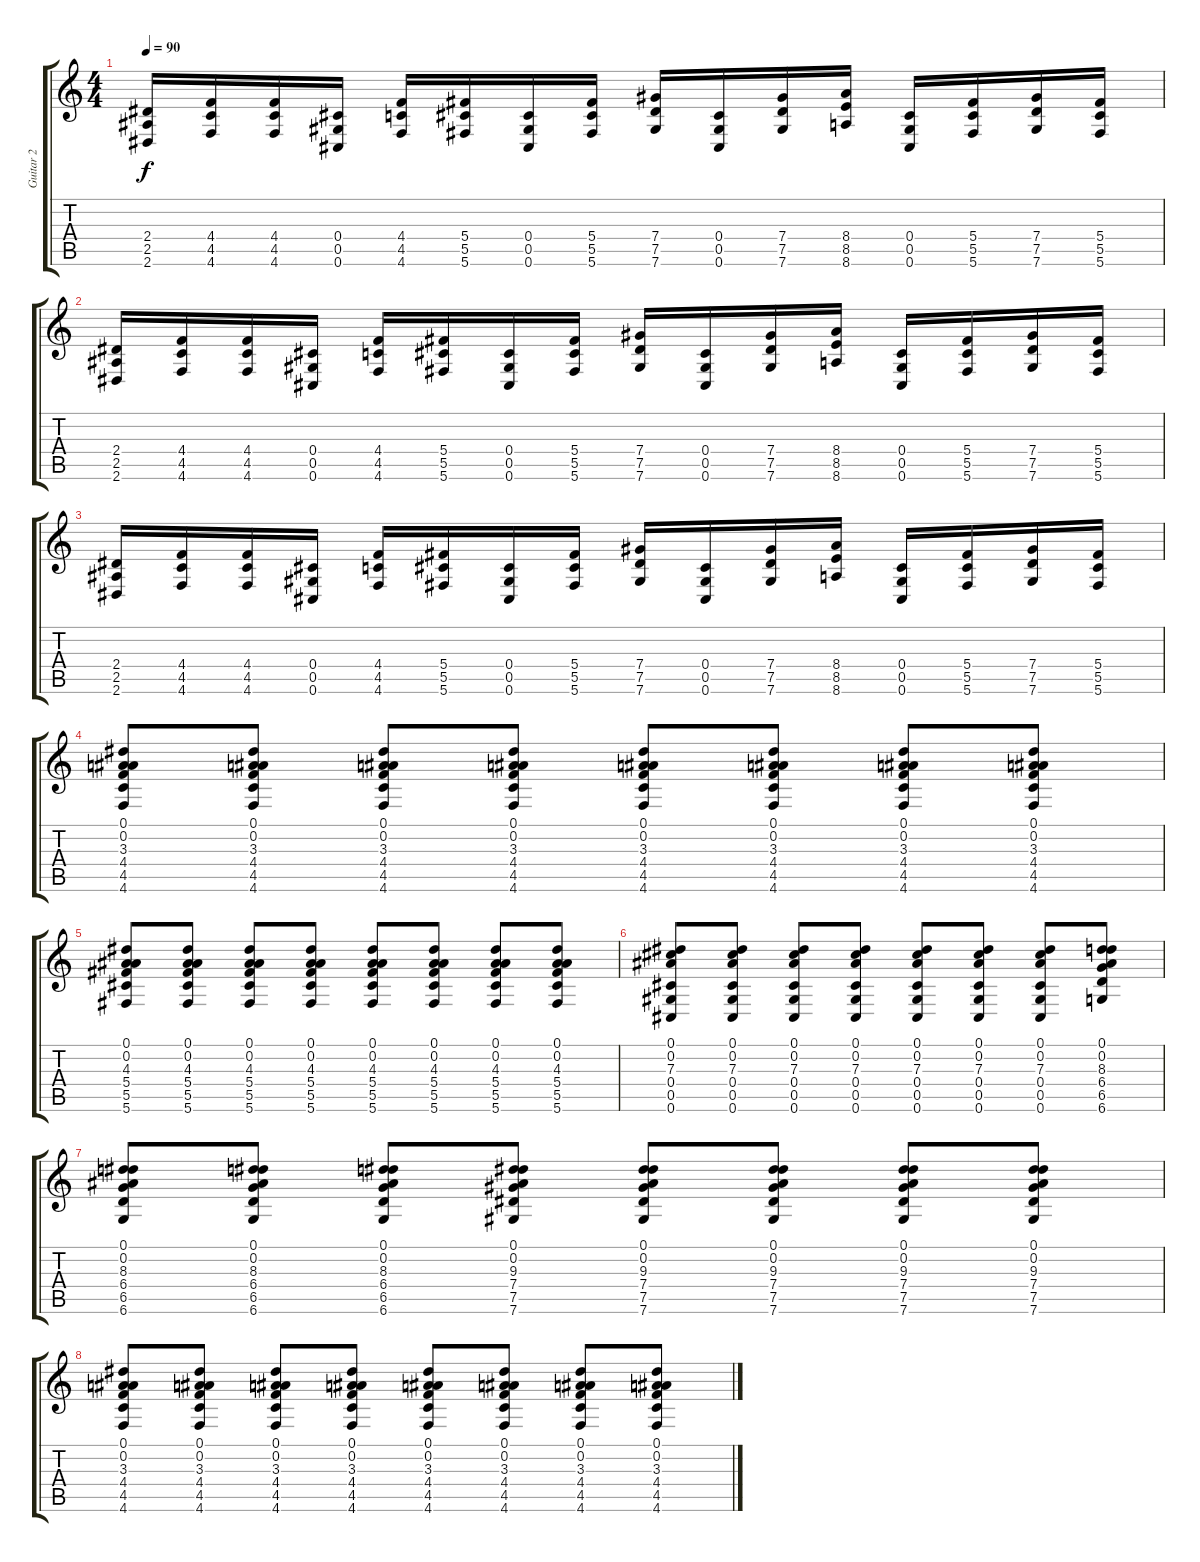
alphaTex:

\track ("Guitar 2" "Guitar 2") {instrument distortionguitar}
\staff {score tabs}
\tuning (Eb4 Bb3 Gb3 Db3 Ab2 Db2) {hide}
\ts (4 4)
\tempo 90
\clef g2
\ks c
(2.4 2.5 2.6).16{dy f} (4.4 4.5 4.6).16 (4.4 4.5 4.6).16 (0.4 0.5 0.6).16 (4.4 4.5 4.6).16 (5.4 5.5 5.6).16 (0.4 0.5 0.6).16 (5.4 5.5 5.6).16 (7.4 7.5 7.6).16 (0.4 0.5 0.6).16 (7.4 7.5 7.6).16 (8.4 8.5 8.6).16 (0.4 0.5 0.6).16 (5.4 5.5 5.6).16 (7.4 7.5 7.6).16 (5.4 5.5 5.6).16 |
(2.4 2.5 2.6).16 (4.4 4.5 4.6).16 (4.4 4.5 4.6).16 (0.4 0.5 0.6).16 (4.4 4.5 4.6).16 (5.4 5.5 5.6).16 (0.4 0.5 0.6).16 (5.4 5.5 5.6).16 (7.4 7.5 7.6).16 (0.4 0.5 0.6).16 (7.4 7.5 7.6).16 (8.4 8.5 8.6).16 (0.4 0.5 0.6).16 (5.4 5.5 5.6).16 (7.4 7.5 7.6).16 (5.4 5.5 5.6).16 |
(2.4 2.5 2.6).16 (4.4 4.5 4.6).16 (4.4 4.5 4.6).16 (0.4 0.5 0.6).16 (4.4 4.5 4.6).16 (5.4 5.5 5.6).16 (0.4 0.5 0.6).16 (5.4 5.5 5.6).16 (7.4 7.5 7.6).16 (0.4 0.5 0.6).16 (7.4 7.5 7.6).16 (8.4 8.5 8.6).16 (0.4 0.5 0.6).16 (5.4 5.5 5.6).16 (7.4 7.5 7.6).16 (5.4 5.5 5.6).16 |
(0.1 0.2 3.3 4.4 4.5 4.6).8 (0.1 0.2 3.3 4.4 4.5 4.6).8 (0.1 0.2 3.3 4.4 4.5 4.6).8 (0.1 0.2 3.3 4.4 4.5 4.6).8 (0.1 0.2 3.3 4.4 4.5 4.6).8 (0.1 0.2 3.3 4.4 4.5 4.6).8 (0.1 0.2 3.3 4.4 4.5 4.6).8 (0.1 0.2 3.3 4.4 4.5 4.6).8 |
(0.1 0.2 4.3 5.4 5.5 5.6).8 (0.1 0.2 4.3 5.4 5.5 5.6).8 (0.1 0.2 4.3 5.4 5.5 5.6).8 (0.1 0.2 4.3 5.4 5.5 5.6).8 (0.1 0.2 4.3 5.4 5.5 5.6).8 (0.1 0.2 4.3 5.4 5.5 5.6).8 (0.1 0.2 4.3 5.4 5.5 5.6).8 (0.1 0.2 4.3 5.4 5.5 5.6).8 |
(0.1 0.2 7.3 0.4 0.5 0.6).8 (0.1 0.2 7.3 0.4 0.5 0.6).8 (0.1 0.2 7.3 0.4 0.5 0.6).8 (0.1 0.2 7.3 0.4 0.5 0.6).8 (0.1 0.2 7.3 0.4 0.5 0.6).8 (0.1 0.2 7.3 0.4 0.5 0.6).8 (0.1 0.2 7.3 0.4 0.5 0.6).8 (0.1 0.2 8.3 6.4 6.5 6.6).8 |
(0.1 0.2 8.3 6.4 6.5 6.6).8 (0.1 0.2 8.3 6.4 6.5 6.6).8 (0.1 0.2 8.3 6.4 6.5 6.6).8 (0.1 0.2 9.3 7.4 7.5 7.6).8 (0.1 0.2 9.3 7.4 7.5 7.6).8 (0.1 0.2 9.3 7.4 7.5 7.6).8 (0.1 0.2 9.3 7.4 7.5 7.6).8 (0.1 0.2 9.3 7.4 7.5 7.6).8 |
(0.1 0.2 3.3 4.4 4.5 4.6).8 (0.1 0.2 3.3 4.4 4.5 4.6).8 (0.1 0.2 3.3 4.4 4.5 4.6).8 (0.1 0.2 3.3 4.4 4.5 4.6).8 (0.1 0.2 3.3 4.4 4.5 4.6).8 (0.1 0.2 3.3 4.4 4.5 4.6).8 (0.1 0.2 3.3 4.4 4.5 4.6).8 (0.1 0.2 3.3 4.4 4.5 4.6).8
